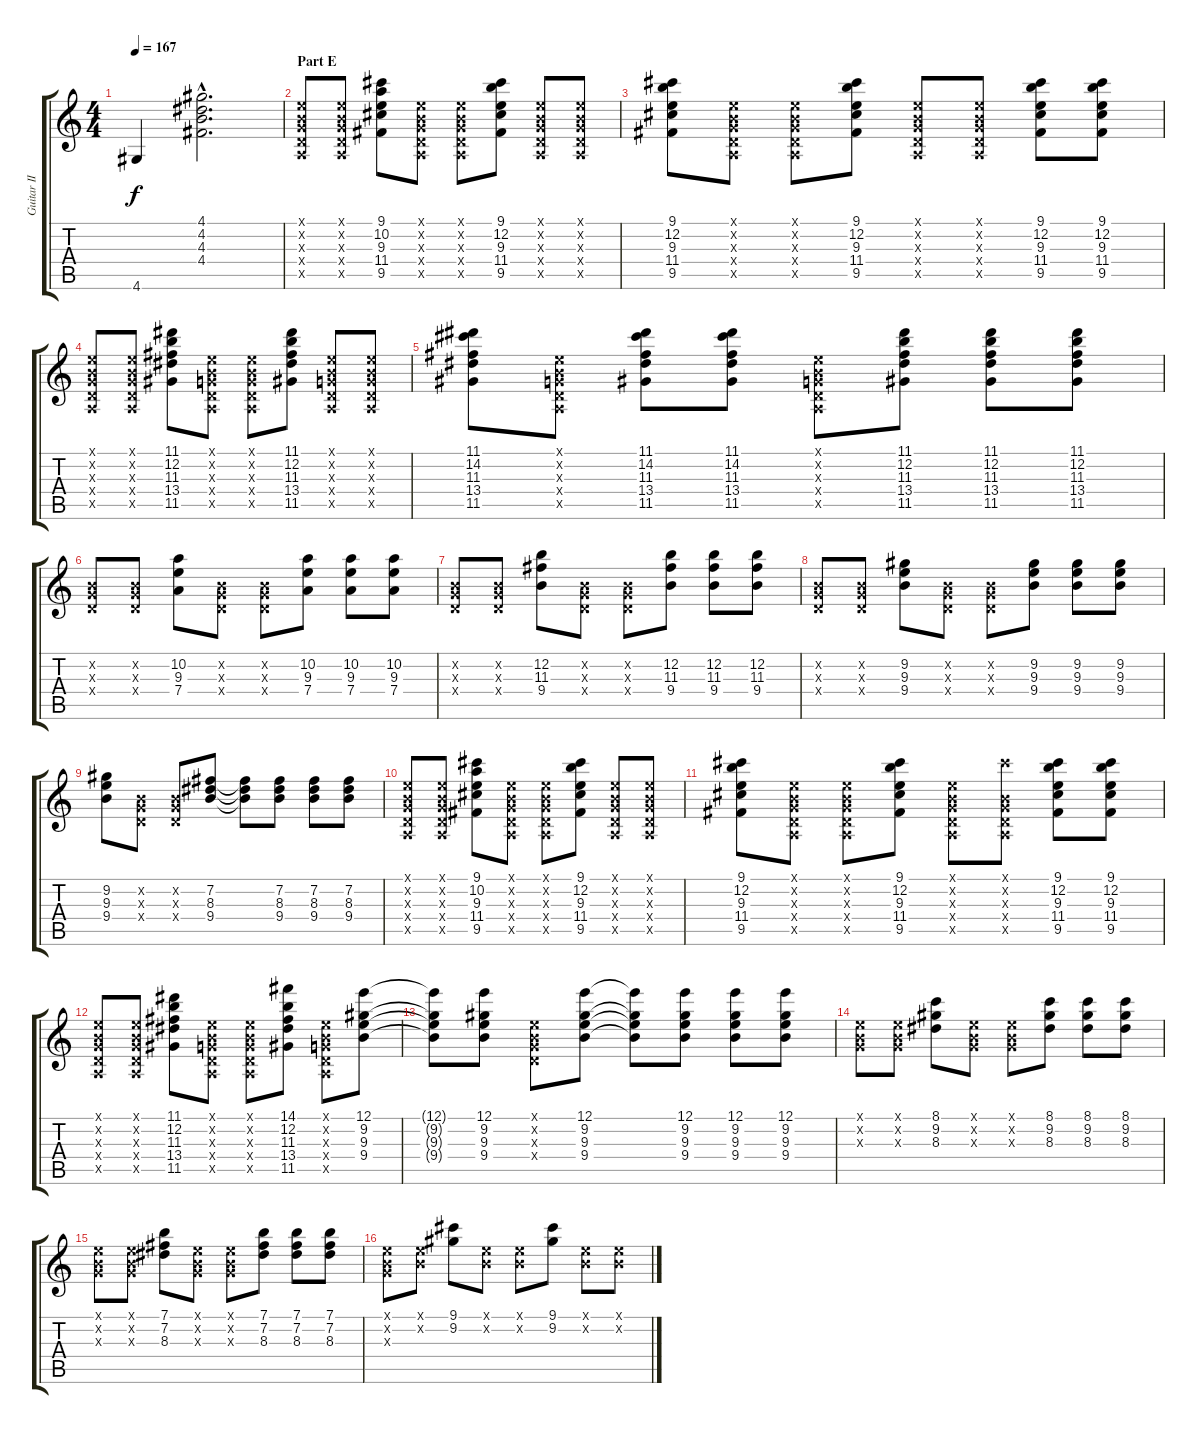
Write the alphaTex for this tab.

\track ("Guitar II (Ken)" "Guitar II ") {instrument electricguitarclean}
\staff {score tabs}
\tuning (E4 B3 G3 D3 A2 E2) {hide}
\ts (4 4)
\tempo 167
\clef g2
\ks c
4.6.4{dy f} (4.1{hac} 4.2{hac} 4.3{hac} 4.4{hac}).2{d} |
\section ("" "Part E")
(0.1{x} 0.2{x} 0.3{x} 0.4{x} 0.5{x}).8 (0.1{x} 0.2{x} 0.3{x} 0.4{x} 0.5{x}).8 (9.1 10.2 9.3 11.4 9.5).8 (0.1{x} 0.2{x} 0.3{x} 0.4{x} 0.5{x}).8 (0.1{x} 0.2{x} 0.3{x} 0.4{x} 0.5{x}).8 (9.1 12.2 9.3 11.4 9.5).8 (0.1{x} 0.2{x} 0.3{x} 0.4{x} 0.5{x}).8 (0.1{x} 0.2{x} 0.3{x} 0.4{x} 0.5{x}).8 |
(9.1 12.2 9.3 11.4 9.5).8 (0.1{x} 0.2{x} 0.3{x} 0.4{x} 0.5{x}).8 (0.1{x} 0.2{x} 0.3{x} 0.4{x} 0.5{x}).8 (9.1 12.2 9.3 11.4 9.5).8 (0.1{x} 0.2{x} 0.3{x} 0.4{x} 0.5{x}).8 (0.1{x} 0.2{x} 0.3{x} 0.4{x} 0.5{x}).8 (9.1 12.2 9.3 11.4 9.5).8 (9.1 12.2 9.3 11.4 9.5).8 |
(0.1{x} 0.2{x} 0.3{x} 0.4{x} 0.5{x}).8 (0.1{x} 0.2{x} 0.3{x} 0.4{x} 0.5{x}).8 (11.1 12.2 11.3 13.4 11.5).8 (0.1{x} 0.2{x} 0.3{x} 0.4{x} 0.5{x}).8 (0.1{x} 0.2{x} 0.3{x} 0.4{x} 0.5{x}).8 (11.1 12.2 11.3 13.4 11.5).8 (0.1{x} 0.2{x} 0.3{x} 0.4{x} 0.5{x}).8 (0.1{x} 0.2{x} 0.3{x} 0.4{x} 0.5{x}).8 |
(11.1 14.2 11.3 13.4 11.5).8 (0.1{x} 0.2{x} 0.3{x} 0.4{x} 0.5{x}).8 (11.1 14.2 11.3 13.4 11.5).8 (11.1 14.2 11.3 13.4 11.5).8 (0.1{x} 0.2{x} 0.3{x} 0.4{x} 0.5{x}).8 (11.1 12.2 11.3 13.4 11.5).8 (11.1 12.2 11.3 13.4 11.5).8 (11.1 12.2 11.3 13.4 11.5).8 |
(0.2{x} 0.3{x} 0.4{x}).8 (0.2{x} 0.3{x} 0.4{x}).8 (10.2 9.3 7.4).8 (0.2{x} 0.3{x} 0.4{x}).8 (0.2{x} 0.3{x} 0.4{x}).8 (10.2 9.3 7.4).8 (10.2 9.3 7.4).8 (10.2 9.3 7.4).8 |
(0.2{x} 0.3{x} 0.4{x}).8 (0.2{x} 0.3{x} 0.4{x}).8 (12.2 11.3 9.4).8 (0.2{x} 0.3{x} 0.4{x}).8 (0.2{x} 0.3{x} 0.4{x}).8 (12.2 11.3 9.4).8 (12.2 11.3 9.4).8 (12.2 11.3 9.4).8 |
(0.2{x} 0.3{x} 0.4{x}).8 (0.2{x} 0.3{x} 0.4{x}).8 (9.2 9.3 9.4).8 (0.2{x} 0.3{x} 0.4{x}).8 (0.2{x} 0.3{x} 0.4{x}).8 (9.2 9.3 9.4).8 (9.2 9.3 9.4).8 (9.2 9.3 9.4).8 |
(9.2 9.3 9.4).8 (0.2{x} 0.3{x} 0.4{x}).8 (0.2{x} 0.3{x} 0.4{x}).8 (7.2 8.3 9.4).8 (7.2{t} 8.3{t} 9.4{t}).8 (7.2 8.3 9.4).8 (7.2 8.3 9.4).8 (7.2 8.3 9.4).8 |
(0.1{x} 0.2{x} 0.3{x} 0.4{x} 0.5{x}).8 (0.1{x} 0.2{x} 0.3{x} 0.4{x} 0.5{x}).8 (9.1 10.2 9.3 11.4 9.5).8 (0.1{x} 0.2{x} 0.3{x} 0.4{x} 0.5{x}).8 (0.1{x} 0.2{x} 0.3{x} 0.4{x} 0.5{x}).8 (9.1 12.2 9.3 11.4 9.5).8 (0.1{x} 0.2{x} 0.3{x} 0.4{x} 0.5{x}).8 (0.1{x} 0.2{x} 0.3{x} 0.4{x} 0.5{x}).8 |
(9.1 12.2 9.3 11.4 9.5).8 (0.1{x} 0.2{x} 0.3{x} 0.4{x} 0.5{x}).8 (0.1{x} 0.2{x} 0.3{x} 0.4{x} 0.5{x}).8 (9.1 12.2 9.3 11.4 9.5).8 (0.1{x} 0.2{x} 0.3{x} 0.4{x} 0.5{x}).8 (9.1{x} 0.2{x} 0.3{x} 0.4{x} 0.5{x}).8 (9.1 12.2 9.3 11.4 9.5).8 (9.1 12.2 9.3 11.4 9.5).8 |
(0.1{x} 0.2{x} 0.3{x} 0.4{x} 0.5{x}).8 (0.1{x} 0.2{x} 0.3{x} 0.4{x} 0.5{x}).8 (11.1 12.2 11.3 13.4 11.5).8 (0.1{x} 0.2{x} 0.3{x} 0.4{x} 0.5{x}).8 (0.1{x} 0.2{x} 0.3{x} 0.4{x} 0.5{x}).8 (14.1 12.2 11.3 13.4 11.5).8 (0.1{x} 0.2{x} 0.3{x} 0.4{x} 0.5{x}).8 (12.1 9.2 9.3 9.4).8 |
(12.1{t} 9.2{t} 9.3{t} 9.4{t}).8 (12.1 9.2 9.3 9.4).8 (0.1{x} 0.2{x} 0.3{x} 0.4{x}).8 (12.1 9.2 9.3 9.4).8 (12.1{t} 9.2{t} 9.3{t} 9.4{t}).8 (12.1 9.2 9.3 9.4).8 (12.1 9.2 9.3 9.4).8 (12.1 9.2 9.3 9.4).8 |
(0.1{x} 0.2{x} 0.3{x}).8 (0.1{x} 0.2{x} 0.3{x}).8 (8.1 9.2 8.3).8 (0.1{x} 0.2{x} 0.3{x}).8 (0.1{x} 0.2{x} 0.3{x}).8 (8.1 9.2 8.3).8 (8.1 9.2 8.3).8 (8.1 9.2 8.3).8 |
(0.1{x} 0.2{x} 0.3{x}).8 (0.1{x} 0.2{x} 0.3{x}).8 (7.1 7.2 8.3).8 (0.1{x} 0.2{x} 0.3{x}).8 (0.1{x} 0.2{x} 0.3{x}).8 (7.1 7.2 8.3).8 (7.1 7.2 8.3).8 (7.1 7.2 8.3).8 |
(0.1{x} 0.2{x} 0.3{x}).8 (0.1{x} 0.2{x}).8 (9.1 9.2).8 (0.1{x} 0.2{x}).8 (0.1{x} 0.2{x}).8 (9.1 9.2).8 (0.1{x} 0.2{x}).8 (0.1{x} 0.2{x}).8
